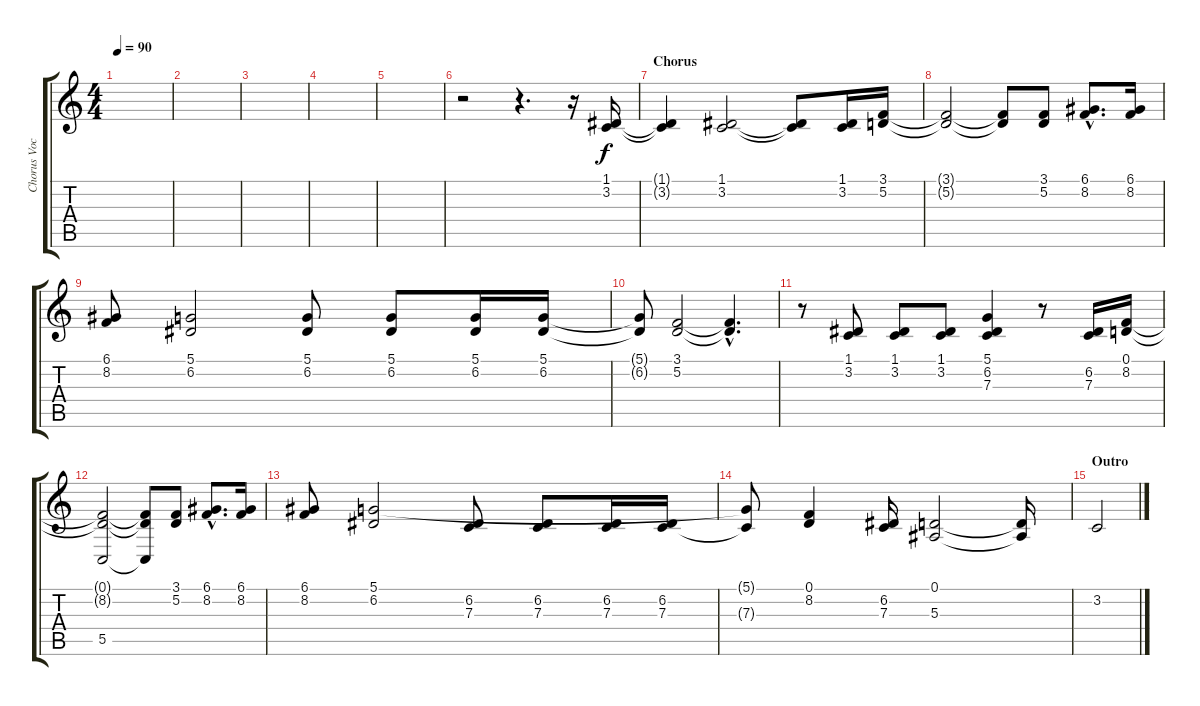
\track ("Chorus Vocals" "Chorus Voc") {instrument sopranosax}
\staff {score tabs}
\tuning (D4 A3 F3 C3 G2 C2) {hide}
\ts (4 4)
\tempo 90
\clef g2
\ks c
|
|
|
|
|
r.2 r.4{d} r.16 (1.1 3.2).16 |
\section ("" "Chorus")
(1.1{t} 3.2{t}).4 (1.1 3.2).2 (1.1{t} 3.2{t}).8 (1.1 3.2).16 (3.1 5.2).16 |
(3.1{t} 5.2{t}).2 (3.1{t} 5.2{t}).8 (3.1 5.2).8 (6.1{hac} 8.2{hac}).8{d} (6.1 8.2).16 |
(6.1 8.2).8 (5.1 6.2).2 (5.1 6.2).8 (5.1 6.2).8 (5.1 6.2).16 (5.1 6.2).16 |
(5.1{t} 6.2{t}).8 (3.1 5.2).2 (3.1{hac t} 5.2{hac t}).4{d} |
r.8 (1.1 3.2).8 (1.1 3.2).8 (1.1 3.2).8 (5.1 6.2 7.3).4 r.8 (6.2 7.3).16 (0.1 8.2).16 |
(0.1{t} 8.2{t} 5.5).2 (0.1{t} 8.2{t} 5.5{t}).8 (3.1 5.2).8 (6.1{hac} 8.2{hac}).8{d} (6.1 8.2).16 |
(6.1 8.2).8 (5.1 6.2).2 (6.2 7.3).8 (6.2 7.3).8 (6.2 7.3).16 (6.2 7.3).16 |
(5.1{t} 7.3{t}).8 (0.1 8.2).4 (6.2 7.3).16 (0.1 5.3).2 (0.1{t} 5.3{t}).16 |
\section ("" "Outro")
3.2.2
